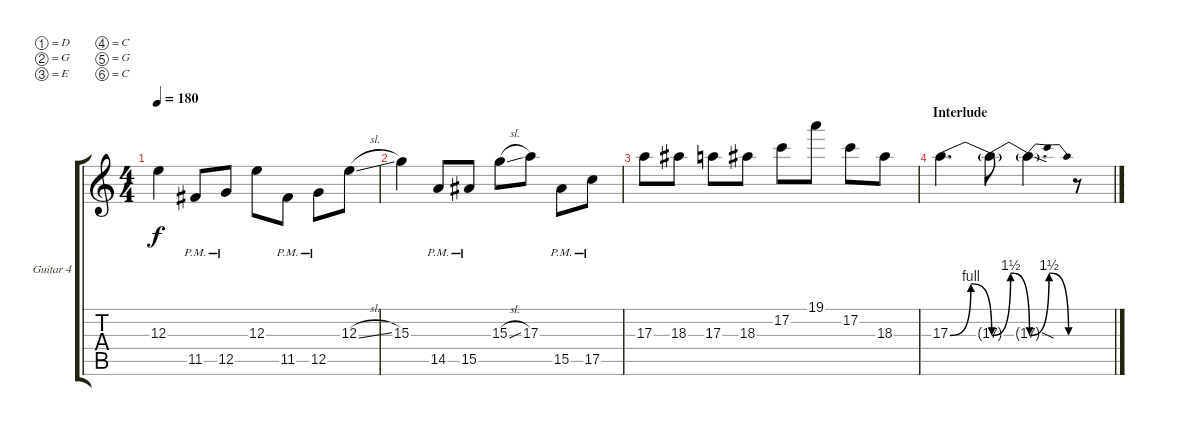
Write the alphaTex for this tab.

\bracketExtendMode groupsimilarinstruments
\firstSystemTrackNameOrientation horizontal
\otherSystemsTrackNameOrientation horizontal
\track ("Additionnal Guitar 2 / Lead" "Guitar 4") {instrument distortionguitar}
\staff {score tabs}
\tuning (D4 G3 E3 C3 G2 C2)
\ts (4 4)
\tempo 180
\clef g2
\scale
0.333333
\ks c
12.3.4{dy f} 11.5{pm}.8 12.5{pm}.8 12.3.8 11.5{pm}.8 12.5{pm}.8 12.3{sl}.8 |
\scale
0.333333 15.3.4 14.5{pm}.8 15.5{pm}.8 15.3{sl}.8 17.3.8 15.5{pm}.8 17.5{pm}.8 |
\scale
0.333333 17.3.8 18.3.8 17.3.8 18.3.8 17.2.8 19.1.8 17.2.8 18.3.8 |
\section ("" "Interlude")
\scale
0.333333 17.3{be (bendrelease 28.2 0 41.4 4 42 4 60 0)}.4{d} 17.3{be (bendrelease 0.6 0 18.599999999999998 6 20.4 6 59.4 0) t}.8 17.3{be (bendrelease 5.3999999999999995 0 12.6 6 13.2 6 25.8 0) sod t}.4{d} r.8 |
\scale
0.333333 |
\scale
0.333333 |
\scale
0.333333 |
\scale
0.333333 |
\scale
0.333333 |
\scale
0.333333 |
\scale
0.333333 |
\scale
0.333333 |
\scale
0.333333 |
\scale
0.333333 |
\scale
0.333333 |
\scale
0.333333
